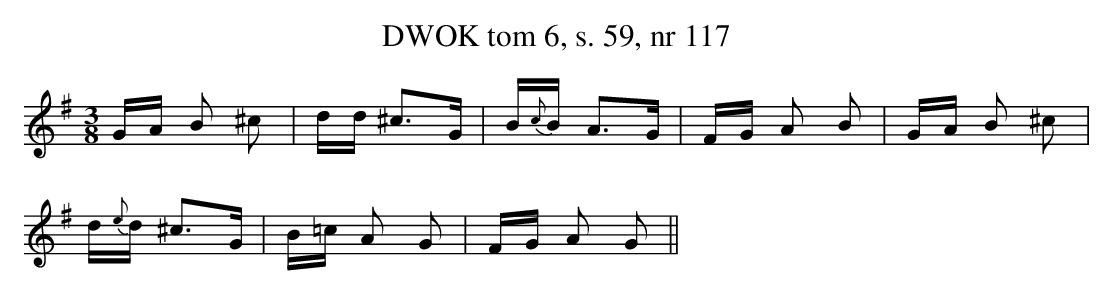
X:1
T:DWOK tom 6, s. 59, nr 117
L:1/16
M:3/8
K:G
GA B2 ^c2|dd ^c3G|B{c}B A3G|FG A2 B2|GA B2 ^c2|
d{e}d ^c3G|B=c A2 G2|FG A2 G2||
